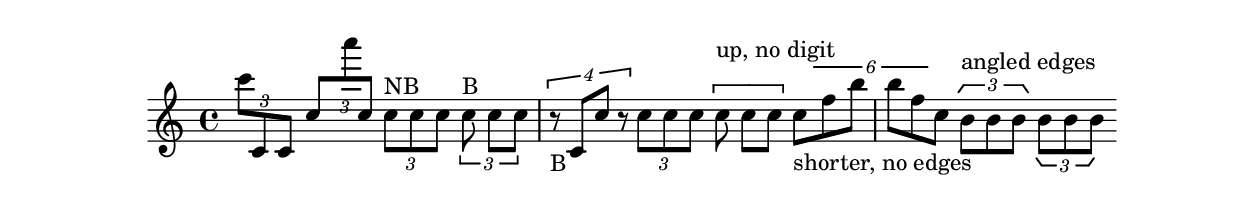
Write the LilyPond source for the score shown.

\version "2.16.0"

\header {
  texidoc = "Tuplet bracket formatting supports numerous options,
for instance, bracketed (B) and non-bracketed (NB).
"
}

\context Voice \relative c'' {

  \times 2/3 { c'8 c,, c }
  \times 2/3 { c'8 c'' c,, }

  \times 2/3 { c8[^"NB" c c] }

  \times 2/3 { c8^"B"  c[ c] }
  \times 2/4 { r8_"B"  c,[ c'] r8 }

  \override TupletBracket #'bracket-visibility = #'if-no-beam  
  \times 2/3 { c8[ c c] }

  \tupletUp
  \override TupletNumber #'stencil = ##f
  \times 2/3 { c8^""^""^"up, no digit" c[ c] }
  \revert TupletNumber #'stencil

  \override TupletBracket #'bracket-visibility = ##t
  \override TupletBracket #'edge-height = #'(0 . 0)
  \override TupletBracket #'shorten-pair = #'(2.0 . 2.0)
  \times 4/6 { c_"shorter, no edges" f b  b f c}	
  \revert TupletBracket #'edge-height
  \revert TupletBracket #'shorten-pair

  \override TupletBracket #'bracket-flare = #'(0.5 . 0.5)
  \times 2/3 { b^""^""^"angled edges" b b }
  \tupletNeutral
  \times 2/3 { b b b }
}
